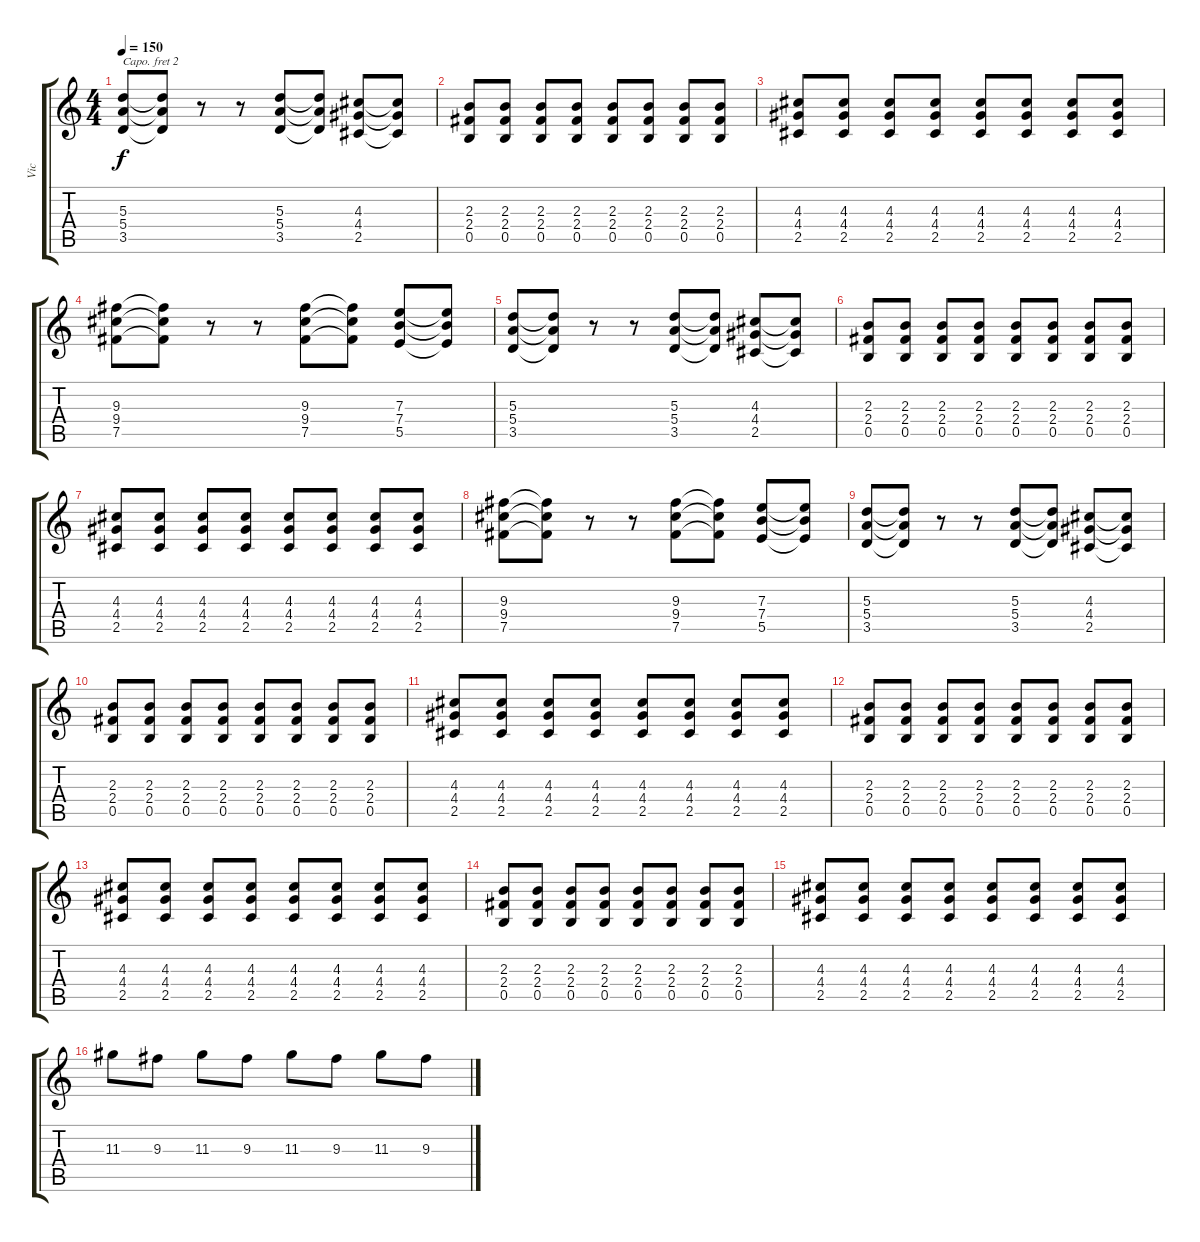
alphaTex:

\track ("Vic" "Vic") {instrument distortionguitar}
\staff {score tabs}
\capo 2
\tuning (E4 B3 G3 D3 A2 D2) {hide}
\ts (4 4)
\tempo 150
\clef g2
\ks c
(5.3 5.4 3.5).8{dy f} (5.3{t} 5.4{t} 3.5{t}).8 r.8 r.8 (5.3 5.4 3.5).8 (5.3{t} 5.4{t} 3.5{t}).8 (4.3 4.4 2.5).8 (4.3{t} 4.4{t} 2.5{t}).8 |
(2.3 2.4 0.5).8 (2.3 2.4 0.5).8 (2.3 2.4 0.5).8 (2.3 2.4 0.5).8 (2.3 2.4 0.5).8 (2.3 2.4 0.5).8 (2.3 2.4 0.5).8 (2.3 2.4 0.5).8 |
(4.3 4.4 2.5).8 (4.3 4.4 2.5).8 (4.3 4.4 2.5).8 (4.3 4.4 2.5).8 (4.3 4.4 2.5).8 (4.3 4.4 2.5).8 (4.3 4.4 2.5).8 (4.3 4.4 2.5).8 |
(9.3 9.4 7.5).8 (9.3{t} 9.4{t} 7.5{t}).8 r.8 r.8 (9.3 9.4 7.5).8 (9.3{t} 9.4{t} 7.5{t}).8 (7.3 7.4 5.5).8 (7.3{t} 7.4{t} 5.5{t}).8 |
(5.3 5.4 3.5).8 (5.3{t} 5.4{t} 3.5{t}).8 r.8 r.8 (5.3 5.4 3.5).8 (5.3{t} 5.4{t} 3.5{t}).8 (4.3 4.4 2.5).8 (4.3{t} 4.4{t} 2.5{t}).8 |
(2.3 2.4 0.5).8 (2.3 2.4 0.5).8 (2.3 2.4 0.5).8 (2.3 2.4 0.5).8 (2.3 2.4 0.5).8 (2.3 2.4 0.5).8 (2.3 2.4 0.5).8 (2.3 2.4 0.5).8 |
(4.3 4.4 2.5).8 (4.3 4.4 2.5).8 (4.3 4.4 2.5).8 (4.3 4.4 2.5).8 (4.3 4.4 2.5).8 (4.3 4.4 2.5).8 (4.3 4.4 2.5).8 (4.3 4.4 2.5).8 |
(9.3 9.4 7.5).8 (9.3{t} 9.4{t} 7.5{t}).8 r.8 r.8 (9.3 9.4 7.5).8 (9.3{t} 9.4{t} 7.5{t}).8 (7.3 7.4 5.5).8 (7.3{t} 7.4{t} 5.5{t}).8 |
(5.3 5.4 3.5).8 (5.3{t} 5.4{t} 3.5{t}).8 r.8 r.8 (5.3 5.4 3.5).8 (5.3{t} 5.4{t} 3.5{t}).8 (4.3 4.4 2.5).8 (4.3{t} 4.4{t} 2.5{t}).8 |
(2.3 2.4 0.5).8 (2.3 2.4 0.5).8 (2.3 2.4 0.5).8 (2.3 2.4 0.5).8 (2.3 2.4 0.5).8 (2.3 2.4 0.5).8 (2.3 2.4 0.5).8 (2.3 2.4 0.5).8 |
(4.3 4.4 2.5).8 (4.3 4.4 2.5).8 (4.3 4.4 2.5).8 (4.3 4.4 2.5).8 (4.3 4.4 2.5).8 (4.3 4.4 2.5).8 (4.3 4.4 2.5).8 (4.3 4.4 2.5).8 |
(2.3 2.4 0.5).8 (2.3 2.4 0.5).8 (2.3 2.4 0.5).8 (2.3 2.4 0.5).8 (2.3 2.4 0.5).8 (2.3 2.4 0.5).8 (2.3 2.4 0.5).8 (2.3 2.4 0.5).8 |
(4.3 4.4 2.5).8 (4.3 4.4 2.5).8 (4.3 4.4 2.5).8 (4.3 4.4 2.5).8 (4.3 4.4 2.5).8 (4.3 4.4 2.5).8 (4.3 4.4 2.5).8 (4.3 4.4 2.5).8 |
(2.3 2.4 0.5).8 (2.3 2.4 0.5).8 (2.3 2.4 0.5).8 (2.3 2.4 0.5).8 (2.3 2.4 0.5).8 (2.3 2.4 0.5).8 (2.3 2.4 0.5).8 (2.3 2.4 0.5).8 |
(4.3 4.4 2.5).8 (4.3 4.4 2.5).8 (4.3 4.4 2.5).8 (4.3 4.4 2.5).8 (4.3 4.4 2.5).8 (4.3 4.4 2.5).8 (4.3 4.4 2.5).8 (4.3 4.4 2.5).8 |
11.3.8 9.3.8 11.3.8 9.3.8 11.3.8 9.3.8 11.3.8 9.3.8
